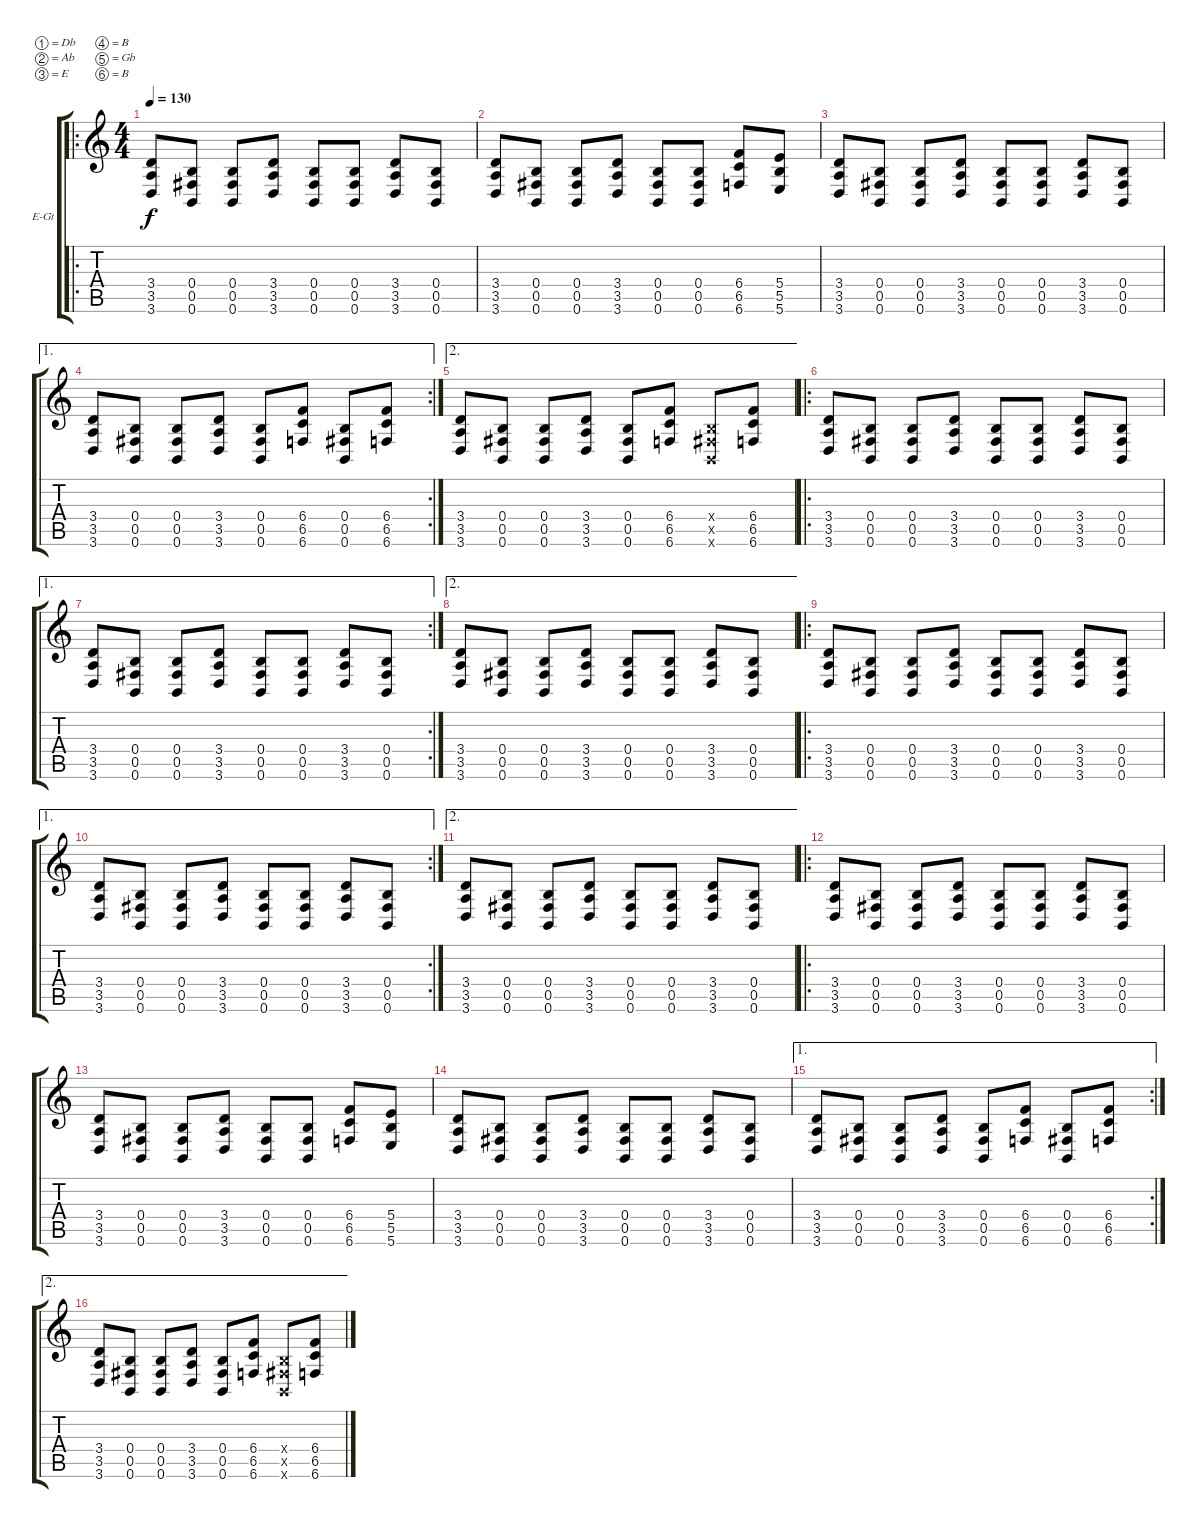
\bracketExtendMode groupsimilarinstruments
\firstSystemTrackNameOrientation horizontal
\otherSystemsTrackNameOrientation horizontal
\track ("Electric Guitar" "E-Gt") {instrument distortionguitar}
\staff {score tabs}
\tuning (Db4 Ab3 E3 B2 Gb2 B1)
\ro
\ts (4 4)
\tempo 130
\clef g2
\scale
0.512
\ks c
(3.6 3.4 3.5).8{dy f instrument distortionguitar} (0.6 0.5 0.4).8 (0.6 0.4 0.5).8 (3.6 3.5 3.4).8 (0.6 0.4 0.5).8 (0.6 0.4 0.5).8 (3.6 3.5 3.4).8 (0.6 0.4 0.5).8 |
\scale
0.244 (3.6 3.4 3.5).8 (0.6 0.5 0.4).8 (0.6 0.4 0.5).8 (3.6 3.5 3.4).8 (0.6 0.4 0.5).8 (0.6 0.4 0.5).8 (6.6 6.4 6.5).8 (5.6 5.5 5.4).8 |
\scale
0.244 (3.6 3.4 3.5).8 (0.6 0.5 0.4).8 (0.6 0.4 0.5).8 (3.6 3.5 3.4).8 (0.6 0.4 0.5).8 (0.6 0.4 0.5).8 (3.6 3.5 3.4).8 (0.6 0.4 0.5).8 |
\ae 1
\rc 2
\scale
0.333333 (3.6 3.4 3.5).8 (0.6 0.5 0.4).8 (0.6 0.4 0.5).8 (3.6 3.5 3.4).8 (0.6 0.4 0.5).8 (6.6 6.4 6.5).8 (0.6 0.5 0.4).8 (6.6 6.5 6.4).8 |
\ae 2
\scale
0.303483 (3.6 3.4 3.5).8 (0.6 0.5 0.4).8 (0.6 0.4 0.5).8 (3.6 3.5 3.4).8 (0.6 0.4 0.5).8 (6.6 6.4 6.5).8 (0.6{x} 0.5{x} 0.4{x}).8 (6.6 6.4 6.5).8 |
\ro
\scale
0.363184 (3.6 3.4 3.5).8 (0.6 0.5 0.4).8 (0.6 0.4 0.5).8 (3.6 3.5 3.4).8 (0.6 0.4 0.5).8 (0.6 0.4 0.5).8 (3.6 3.5 3.4).8 (0.6 0.4 0.5).8 |
\ae 1
\rc 2
\scale
0.333333 (3.6 3.4 3.5).8 (0.6 0.5 0.4).8 (0.6 0.4 0.5).8 (3.6 3.5 3.4).8 (0.6 0.4 0.5).8 (0.6 0.4 0.5).8 (3.6 3.5 3.4).8 (0.6 0.4 0.5).8 |
\ae 2
\scale
0.303483 (3.6 3.4 3.5).8 (0.6 0.5 0.4).8 (0.6 0.4 0.5).8 (3.6 3.5 3.4).8 (0.6 0.4 0.5).8 (0.6 0.4 0.5).8 (3.6 3.5 3.4).8 (0.6 0.4 0.5).8 |
\ro
\scale
0.363184 (3.6 3.4 3.5).8 (0.6 0.5 0.4).8 (0.6 0.4 0.5).8 (3.6 3.5 3.4).8 (0.6 0.4 0.5).8 (0.6 0.4 0.5).8 (3.6 3.5 3.4).8 (0.6 0.4 0.5).8 |
\ae 1
\rc 2
\scale
0.333333 (3.6 3.4 3.5).8 (0.6 0.5 0.4).8 (0.6 0.4 0.5).8 (3.6 3.5 3.4).8 (0.6 0.4 0.5).8 (0.6 0.4 0.5).8 (3.6 3.5 3.4).8 (0.6 0.4 0.5).8 |
\ae 2
\scale
0.303483 (3.6 3.4 3.5).8 (0.6 0.5 0.4).8 (0.6 0.4 0.5).8 (3.6 3.5 3.4).8 (0.6 0.4 0.5).8 (0.6 0.4 0.5).8 (3.6 3.5 3.4).8 (0.6 0.4 0.5).8 |
\ro
\scale
0.363184 (3.6 3.4 3.5).8 (0.6 0.5 0.4).8 (0.6 0.4 0.5).8 (3.6 3.5 3.4).8 (0.6 0.4 0.5).8 (0.6 0.4 0.5).8 (3.6 3.5 3.4).8 (0.6 0.4 0.5).8 |
\scale
0.322751 (3.6 3.4 3.5).8 (0.6 0.5 0.4).8 (0.6 0.4 0.5).8 (3.6 3.5 3.4).8 (0.6 0.4 0.5).8 (0.6 0.4 0.5).8 (6.6 6.4 6.5).8 (5.6 5.5 5.4).8 |
\scale
0.322751 (3.6 3.4 3.5).8 (0.6 0.5 0.4).8 (0.6 0.4 0.5).8 (3.6 3.5 3.4).8 (0.6 0.4 0.5).8 (0.6 0.4 0.5).8 (3.6 3.5 3.4).8 (0.6 0.4 0.5).8 |
\ae 1
\rc 2
\scale
0.354497 (3.6 3.4 3.5).8 (0.6 0.5 0.4).8 (0.6 0.4 0.5).8 (3.6 3.5 3.4).8 (0.6 0.4 0.5).8 (6.6 6.4 6.5).8 (0.6 0.5 0.4).8 (6.6 6.5 6.4).8 |
\ae 2
\scale
0.303483 (3.6 3.4 3.5).8 (0.6 0.5 0.4).8 (0.6 0.4 0.5).8 (3.6 3.5 3.4).8 (0.6 0.4 0.5).8 (6.6 6.4 6.5).8 (0.6{x} 0.5{x} 0.4{x}).8 (6.6 6.4 6.5).8
